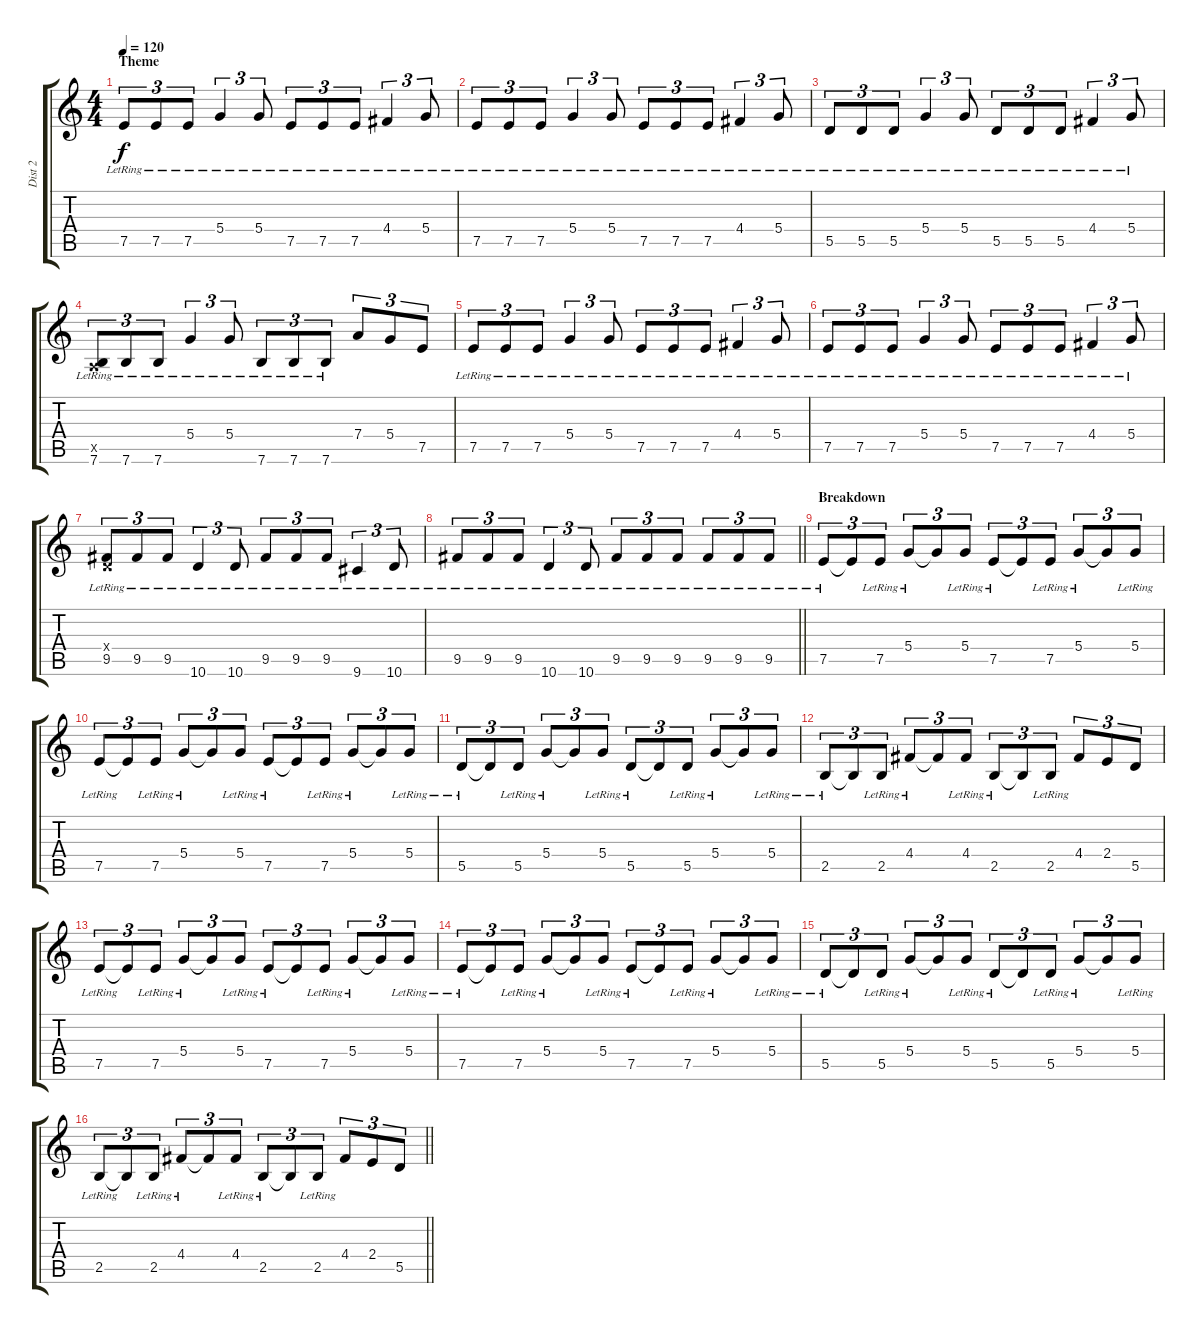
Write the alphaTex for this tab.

\track ("Dist 2" "Dist 2") {instrument distortionguitar}
\staff {score tabs}
\tuning (E4 B3 G3 D3 A2 E2) {hide}
\ts (4 4)
\section ("" "Theme")
\tempo 120
\clef g2
\ks c
7.5{lr}.8{tu (3 2) dy f} 7.5{lr}.8{tu (3 2)} 7.5{lr}.8{tu (3 2)} 5.4{lr}.4{tu (3 2)} 5.4{lr}.8{tu (3 2)} 7.5{lr}.8{tu (3 2)} 7.5{lr}.8{tu (3 2)} 7.5{lr}.8{tu (3 2)} 4.4{lr}.4{tu (3 2)} 5.4{lr}.8{tu (3 2)} |
7.5{lr}.8{tu (3 2)} 7.5{lr}.8{tu (3 2)} 7.5{lr}.8{tu (3 2)} 5.4{lr}.4{tu (3 2)} 5.4{lr}.8{tu (3 2)} 7.5{lr}.8{tu (3 2)} 7.5{lr}.8{tu (3 2)} 7.5{lr}.8{tu (3 2)} 4.4{lr}.4{tu (3 2)} 5.4{lr}.8{tu (3 2)} |
5.5{lr}.8{tu (3 2)} 5.5{lr}.8{tu (3 2)} 5.5{lr}.8{tu (3 2)} 5.4{lr}.4{tu (3 2)} 5.4{lr}.8{tu (3 2)} 5.5{lr}.8{tu (3 2)} 5.5{lr}.8{tu (3 2)} 5.5{lr}.8{tu (3 2)} 4.4{lr}.4{tu (3 2)} 5.4{lr}.8{tu (3 2)} |
(0.5{x} 7.6{lr}).8{tu (3 2)} 7.6{lr}.8{tu (3 2)} 7.6{lr}.8{tu (3 2)} 5.4{lr}.4{tu (3 2)} 5.4{lr}.8{tu (3 2)} 7.6{lr}.8{tu (3 2)} 7.6{lr}.8{tu (3 2)} 7.6{lr}.8{tu (3 2)} 7.4.8{tu (3 2)} 5.4.8{tu (3 2)} 7.5.8{tu (3 2)} |
7.5{lr}.8{tu (3 2)} 7.5{lr}.8{tu (3 2)} 7.5{lr}.8{tu (3 2)} 5.4{lr}.4{tu (3 2)} 5.4{lr}.8{tu (3 2)} 7.5{lr}.8{tu (3 2)} 7.5{lr}.8{tu (3 2)} 7.5{lr}.8{tu (3 2)} 4.4{lr}.4{tu (3 2)} 5.4{lr}.8{tu (3 2)} |
7.5{lr}.8{tu (3 2)} 7.5{lr}.8{tu (3 2)} 7.5{lr}.8{tu (3 2)} 5.4{lr}.4{tu (3 2)} 5.4{lr}.8{tu (3 2)} 7.5{lr}.8{tu (3 2)} 7.5{lr}.8{tu (3 2)} 7.5{lr}.8{tu (3 2)} 4.4{lr}.4{tu (3 2)} 5.4{lr}.8{tu (3 2)} |
(0.4{x} 9.5{lr}).8{tu (3 2)} 9.5{lr}.8{tu (3 2)} 9.5{lr}.8{tu (3 2)} 10.6{lr}.4{tu (3 2)} 10.6{lr}.8{tu (3 2)} 9.5{lr}.8{tu (3 2)} 9.5{lr}.8{tu (3 2)} 9.5{lr}.8{tu (3 2)} 9.6{lr}.4{tu (3 2)} 10.6{lr}.8{tu (3 2)} |
\barLineRight lightlight
9.5{lr}.8{tu (3 2)} 9.5{lr}.8{tu (3 2)} 9.5{lr}.8{tu (3 2)} 10.6{lr}.4{tu (3 2)} 10.6{lr}.8{tu (3 2)} 9.5{lr}.8{tu (3 2)} 9.5{lr}.8{tu (3 2)} 9.5{lr}.8{tu (3 2)} 9.5{lr}.8{tu (3 2)} 9.5{lr}.8{tu (3 2)} 9.5{lr}.8{tu (3 2)} |
\section ("" "Breakdown")
7.5{lr}.8{tu (3 2)} 7.5{t}.8{tu (3 2)} 7.5{lr}.8{tu (3 2)} 5.4{lr}.8{tu (3 2)} 5.4{t}.8{tu (3 2)} 5.4{lr}.8{tu (3 2)} 7.5{lr}.8{tu (3 2)} 7.5{t}.8{tu (3 2)} 7.5{lr}.8{tu (3 2)} 5.4{lr}.8{tu (3 2)} 5.4{t}.8{tu (3 2)} 5.4{lr}.8{tu (3 2)} |
7.5{lr}.8{tu (3 2)} 7.5{t}.8{tu (3 2)} 7.5{lr}.8{tu (3 2)} 5.4{lr}.8{tu (3 2)} 5.4{t}.8{tu (3 2)} 5.4{lr}.8{tu (3 2)} 7.5{lr}.8{tu (3 2)} 7.5{t}.8{tu (3 2)} 7.5{lr}.8{tu (3 2)} 5.4{lr}.8{tu (3 2)} 5.4{t}.8{tu (3 2)} 5.4{lr}.8{tu (3 2)} |
5.5{lr}.8{tu (3 2)} 5.5{t}.8{tu (3 2)} 5.5{lr}.8{tu (3 2)} 5.4{lr}.8{tu (3 2)} 5.4{t}.8{tu (3 2)} 5.4{lr}.8{tu (3 2)} 5.5{lr}.8{tu (3 2)} 5.5{t}.8{tu (3 2)} 5.5{lr}.8{tu (3 2)} 5.4{lr}.8{tu (3 2)} 5.4{t}.8{tu (3 2)} 5.4{lr}.8{tu (3 2)} |
2.5{lr}.8{tu (3 2)} 2.5{t}.8{tu (3 2)} 2.5{lr}.8{tu (3 2)} 4.4{lr}.8{tu (3 2)} 4.4{t}.8{tu (3 2)} 4.4{lr}.8{tu (3 2)} 2.5{lr}.8{tu (3 2)} 2.5{t}.8{tu (3 2)} 2.5{lr}.8{tu (3 2)} 4.4.8{tu (3 2)} 2.4.8{tu (3 2)} 5.5.8{tu (3 2)} |
7.5{lr}.8{tu (3 2)} 7.5{t}.8{tu (3 2)} 7.5{lr}.8{tu (3 2)} 5.4{lr}.8{tu (3 2)} 5.4{t}.8{tu (3 2)} 5.4{lr}.8{tu (3 2)} 7.5{lr}.8{tu (3 2)} 7.5{t}.8{tu (3 2)} 7.5{lr}.8{tu (3 2)} 5.4{lr}.8{tu (3 2)} 5.4{t}.8{tu (3 2)} 5.4{lr}.8{tu (3 2)} |
7.5{lr}.8{tu (3 2)} 7.5{t}.8{tu (3 2)} 7.5{lr}.8{tu (3 2)} 5.4{lr}.8{tu (3 2)} 5.4{t}.8{tu (3 2)} 5.4{lr}.8{tu (3 2)} 7.5{lr}.8{tu (3 2)} 7.5{t}.8{tu (3 2)} 7.5{lr}.8{tu (3 2)} 5.4{lr}.8{tu (3 2)} 5.4{t}.8{tu (3 2)} 5.4{lr}.8{tu (3 2)} |
5.5{lr}.8{tu (3 2)} 5.5{t}.8{tu (3 2)} 5.5{lr}.8{tu (3 2)} 5.4{lr}.8{tu (3 2)} 5.4{t}.8{tu (3 2)} 5.4{lr}.8{tu (3 2)} 5.5{lr}.8{tu (3 2)} 5.5{t}.8{tu (3 2)} 5.5{lr}.8{tu (3 2)} 5.4{lr}.8{tu (3 2)} 5.4{t}.8{tu (3 2)} 5.4{lr}.8{tu (3 2)} |
\barLineRight lightlight
2.5{lr}.8{tu (3 2)} 2.5{t}.8{tu (3 2)} 2.5{lr}.8{tu (3 2)} 4.4{lr}.8{tu (3 2)} 4.4{t}.8{tu (3 2)} 4.4{lr}.8{tu (3 2)} 2.5{lr}.8{tu (3 2)} 2.5{t}.8{tu (3 2)} 2.5{lr}.8{tu (3 2)} 4.4.8{tu (3 2)} 2.4.8{tu (3 2)} 5.5.8{tu (3 2)}
